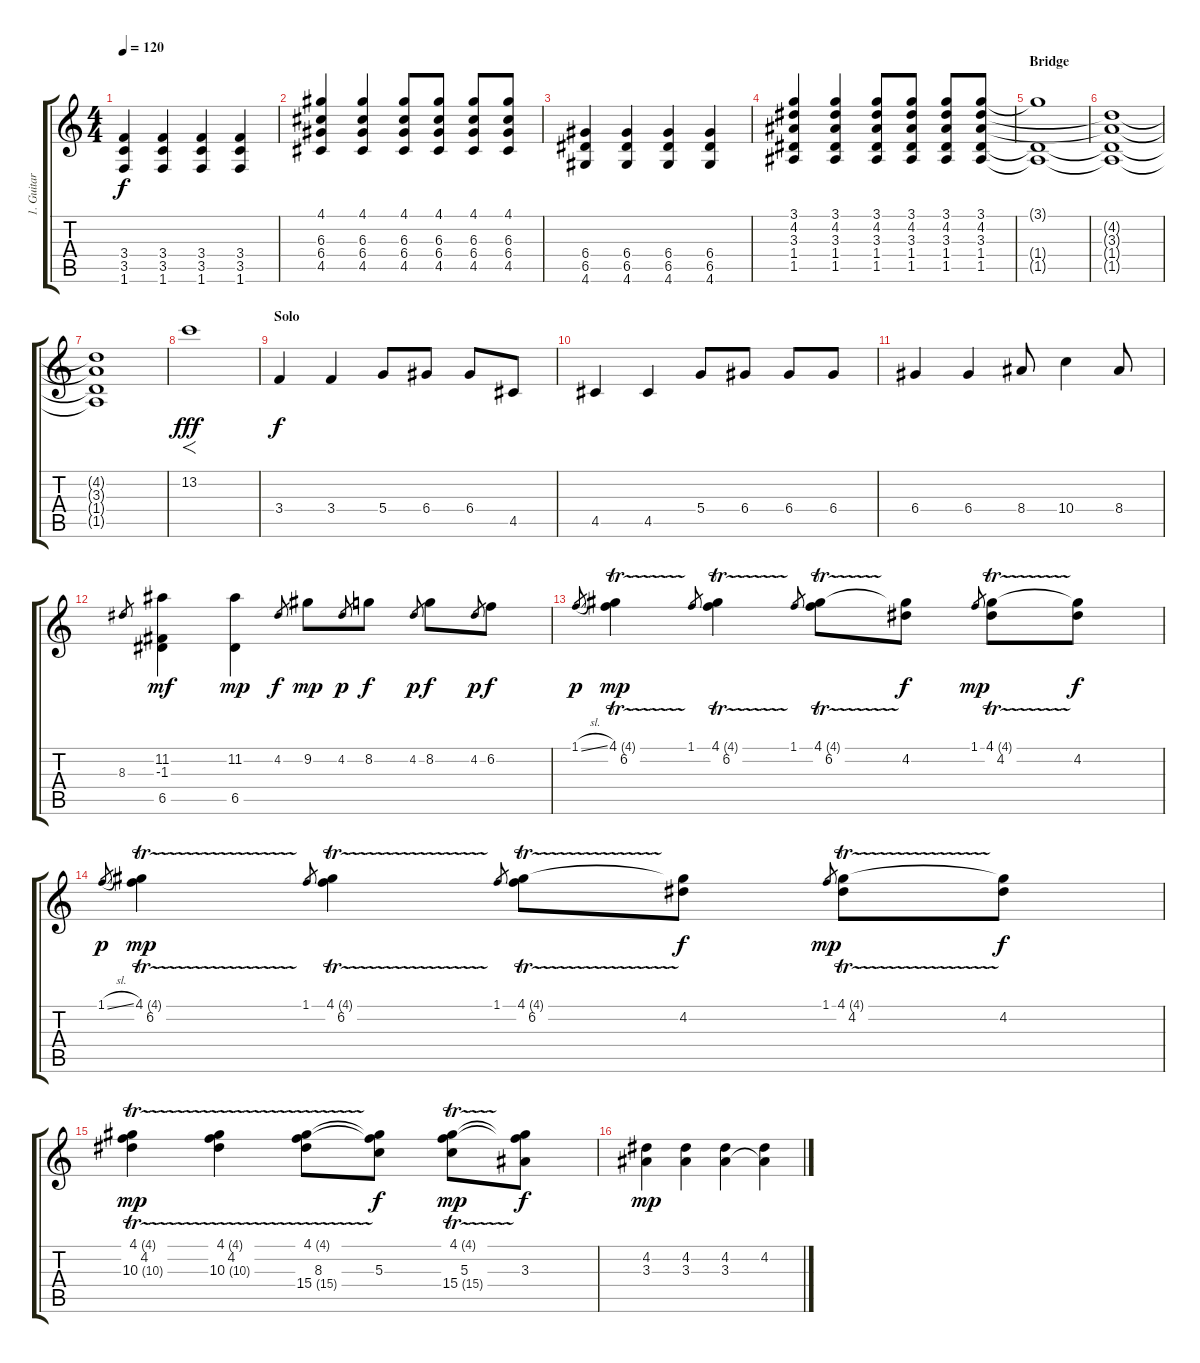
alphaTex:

\track ("1. Guitar" "1. Guitar") {instrument distortionguitar}
\staff {score tabs}
\tuning (E4 B3 G3 D3 A2 E2) {hide}
\ts (4 4)
\tempo 120
\clef g2
\ks c
(3.4 3.5 1.6).4{dy f} (3.4 3.5 1.6).4 (3.4 3.5 1.6).4 (3.4 3.5 1.6).4 |
(4.1 6.3 6.4 4.5).4 (4.1 6.3 6.4 4.5).4 (4.1 6.3 6.4 4.5).8 (4.1 6.3 6.4 4.5).8 (4.1 6.3 6.4 4.5).8 (4.1 6.3 6.4 4.5).8 |
(6.4 6.5 4.6).4 (6.4 6.5 4.6).4 (6.4 6.5 4.6).4 (6.4 6.5 4.6).4 |
(3.1 4.2 3.3 1.4 1.5).4 (3.1 4.2 3.3 1.4 1.5).4 (3.1 4.2 3.3 1.4 1.5).8 (3.1 4.2 3.3 1.4 1.5).8 (3.1 4.2 3.3 1.4 1.5).8 (3.1 4.2 3.3 1.4 1.5).8 |
\section ("" "Bridge")
(3.1{t} 1.4{t} 1.5{t}).1{volume 2} |
(4.2{t} 3.3{t} 1.4{t} 1.5{t}).1{volume 6} |
(4.2{t} 3.3{t} 1.4{t} 1.5{t}).1 |
13.2.1{f dy fff volume 16} |
\section ("" "Solo")
3.4.4{dy f} 3.4.4 5.4.8 6.4.8 6.4.8 4.5.8 |
4.5.4 4.5.4 5.4.8 6.4.8 6.4.8 6.4.8 |
6.4.4 6.4.4 8.4.8 10.4.4 8.4.8 |
8.3.8{gr} (11.2 -1.3 6.5).4{dy mf} (11.2 6.5).4{dy mp} 4.2.8{gr dy f} 9.2.8{dy mp} 4.2.8{gr dy p} 8.2.8{dy f} 4.2.8{gr dy p} 8.2.8{dy f} 4.2.8{gr dy p} 6.2.8{dy f} |
1.1{sl}.8{gr dy p} (4.1{tr (4 16)} 6.2).4{dy mp} 1.1.8{gr} (4.1{tr (4 16)} 6.2).4 1.1.8{gr} (4.1{tr (4 16)} 6.2).8 (4.1{t} 4.2).8{dy f} 1.1.8{gr dy mp} (4.1{tr (4 16)} 4.2).8 (4.1{t} 4.2).8{dy f} |
1.1{sl}.8{gr dy p} (4.1{tr (4 16)} 6.2).4{dy mp} 1.1.8{gr} (4.1{tr (4 16)} 6.2).4 1.1.8{gr} (4.1{tr (4 16)} 6.2).8 (4.1{t} 4.2).8{dy f} 1.1.8{gr dy mp} (4.1{tr (4 16)} 4.2).8 (4.1{t} 4.2).8{dy f} |
(4.1{tr (4 16)} 4.2 10.3{tr (10 16)}).4{dy mp} (4.1{tr (4 16)} 4.2 10.3{tr (10 16)}).4 (4.1{tr (4 16)} 8.3 15.4{tr (15 16)}).8 (4.1{t} 5.3 15.4{t}).8{dy f} (4.1{tr (4 16)} 5.3 15.4{tr (15 16)}).8{dy mp} (4.1{t} 3.3 15.4{t}).8{dy f} |
(4.2 3.3).4{dy mp} (4.2 3.3).4 (4.2 3.3).4 (4.2 3.3{t}).4
